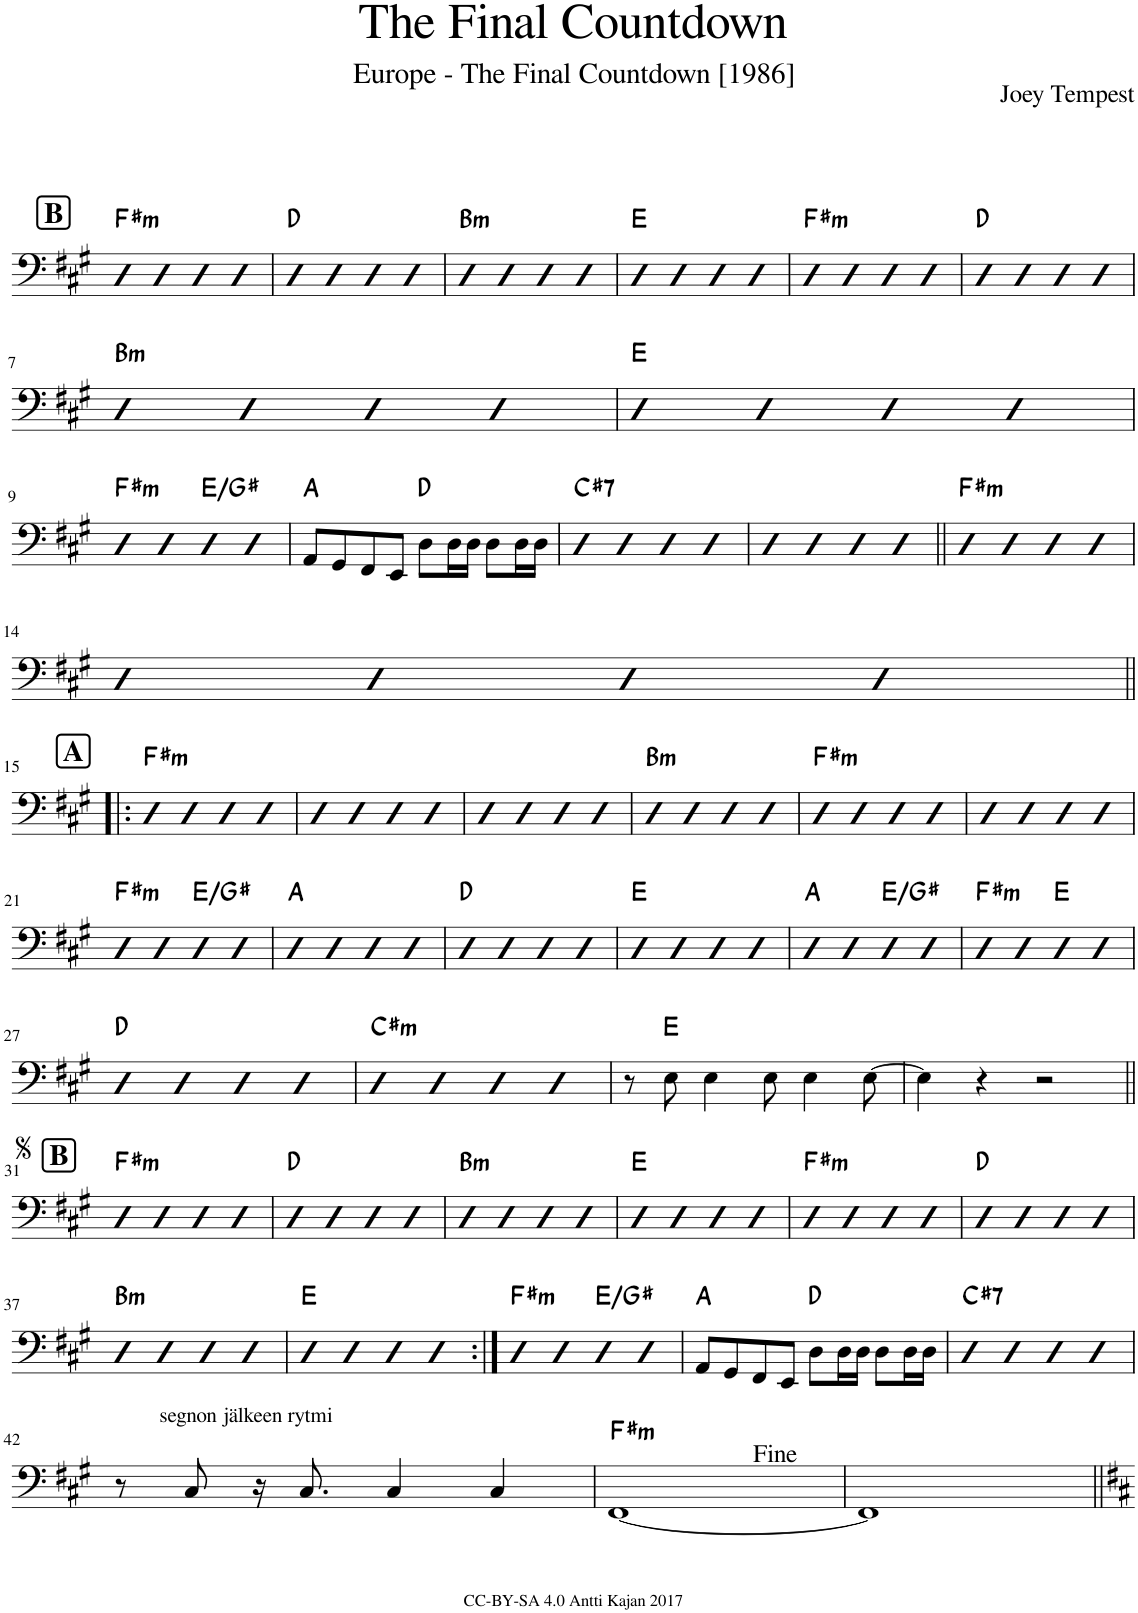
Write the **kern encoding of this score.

**kern	**harte
*part1	*part1
*staff1	*
*I"Akustinen basso	*
*I'Basso	*
*clefF4	*
*Trd7c12	*
*k[f#c#g#]	*
!!LO:REH:place=s1:a:B:cj:fs=14:t=B
=1	=1
!	!LO:H:kt=m
4D	F#:min
4D	.
4D	.
4D	.
=2	=2
4D	D:maj
4D	.
4D	.
4D	.
=3	=3
!	!LO:H:kt=m
4D	B:min
4D	.
4D	.
4D	.
=4	=4
4D	E:maj
4D	.
4D	.
4D	.
=5	=5
!	!LO:H:kt=m
4D	F#:min
4D	.
4D	.
4D	.
=6	=6
4D	D:maj
4D	.
4D	.
4D	.
!!LO:LB:g=z
=7	=7
!	!LO:H:kt=m
4D	B:min
4D	.
4D	.
4D	.
=8	=8
4D	E:maj
4D	.
4D	.
4D	.
!!LO:LB:g=z
=9	=9
!	!LO:H:kt=m
4D	F#:min
4D	.
4D	E:maj/3
4D	.
=10	=10
8AA/L	A:maj
8GG#/	.
8FF#/	.
8EE/J	.
8D\L	D:maj
16D\L	.
16D\JJ	.
8D\L	.
16D\L	.
16D\JJ	.
=11	=11
!	!LO:H:kt=7
4D	C#:7
4D	.
4D	.
4D	.
=12	=12
4D	.
4D	.
4D	.
4D	.
=13||	=13||
!	!LO:H:kt=m
4D	F#:min
4D	.
4D	.
4D	.
!!LO:LB:g=z
=14	=14
4D	.
4D	.
4D	.
4D	.
!!LO:LB:g=z
!!LO:REH:place=s1:a:B:cj:fs=14:t=A
=15!|:	=15!|:
!	!LO:H:kt=m
4D	F#:min
4D	.
4D	.
4D	.
=16	=16
4D	.
4D	.
4D	.
4D	.
=17	=17
4D	.
4D	.
4D	.
4D	.
=18	=18
!	!LO:H:kt=m
4D	B:min
4D	.
4D	.
4D	.
=19	=19
!	!LO:H:kt=m
4D	F#:min
4D	.
4D	.
4D	.
=20	=20
4D	.
4D	.
4D	.
4D	.
!!LO:LB:g=z
=21	=21
!	!LO:H:kt=m
4D	F#:min
4D	.
4D	E:maj/3
4D	.
=22	=22
4D	A:maj
4D	.
4D	.
4D	.
=23	=23
4D	D:maj
4D	.
4D	.
4D	.
=24	=24
4D	E:maj
4D	.
4D	.
4D	.
=25	=25
4D	A:maj
4D	.
4D	E:maj/3
4D	.
=26	=26
!	!LO:H:kt=m
4D	F#:min
4D	.
4D	E:maj
4D	.
!!LO:LB:g=z
=27	=27
4D	D:maj
4D	.
4D	.
4D	.
=28	=28
!	!LO:H:kt=m
4D	C#:min
4D	.
4D	.
4D	.
=29	=29
8r	.
8E\	E:maj
4E\	.
8E\	.
4E\	.
[8E\	.
=30	=30
4E\]	.
4r	.
2r	.
!!LO:LB:g=z
!!LO:REH:place=s1:a:B:cj:fs=14:t=B
=31||	=31||
!	!LO:H:kt=m
4D	F#:min
4D	.
4D	.
4D	.
=32	=32
4D	D:maj
4D	.
4D	.
4D	.
=33	=33
!	!LO:H:kt=m
4D	B:min
4D	.
4D	.
4D	.
=34	=34
4D	E:maj
4D	.
4D	.
4D	.
=35	=35
!	!LO:H:kt=m
4D	F#:min
4D	.
4D	.
4D	.
=36	=36
4D	D:maj
4D	.
4D	.
4D	.
!!LO:LB:g=z
=37	=37
!	!LO:H:kt=m
4D	B:min
4D	.
4D	.
4D	.
=38	=38
4D	E:maj
4D	.
4D	.
4D	.
=39:|!	=39:|!
!	!LO:H:kt=m
4D	F#:min
4D	.
4D	E:maj/3
4D	.
=40	=40
8AA/L	A:maj
8GG#/	.
8FF#/	.
8EE/J	.
8D\L	D:maj
16D\L	.
16D\JJ	.
8D\L	.
16D\L	.
16D\JJ	.
=41	=41
!	!LO:H:kt=7
4D	C#:7
4D	.
4D	.
4D	.
!!LO:LB:g=z
=42	=42
8r	.
!LO:TX:a:t=segnon jälkeen rytmi	!
8C#/	.
16r	.
8.C#/	.
4C#/	.
4C#/	.
=43	=43
!	!LO:H:kt=m
[1FF#	F#:min
=44	=44
1FF#]	.
=||	=||
*-	*-
